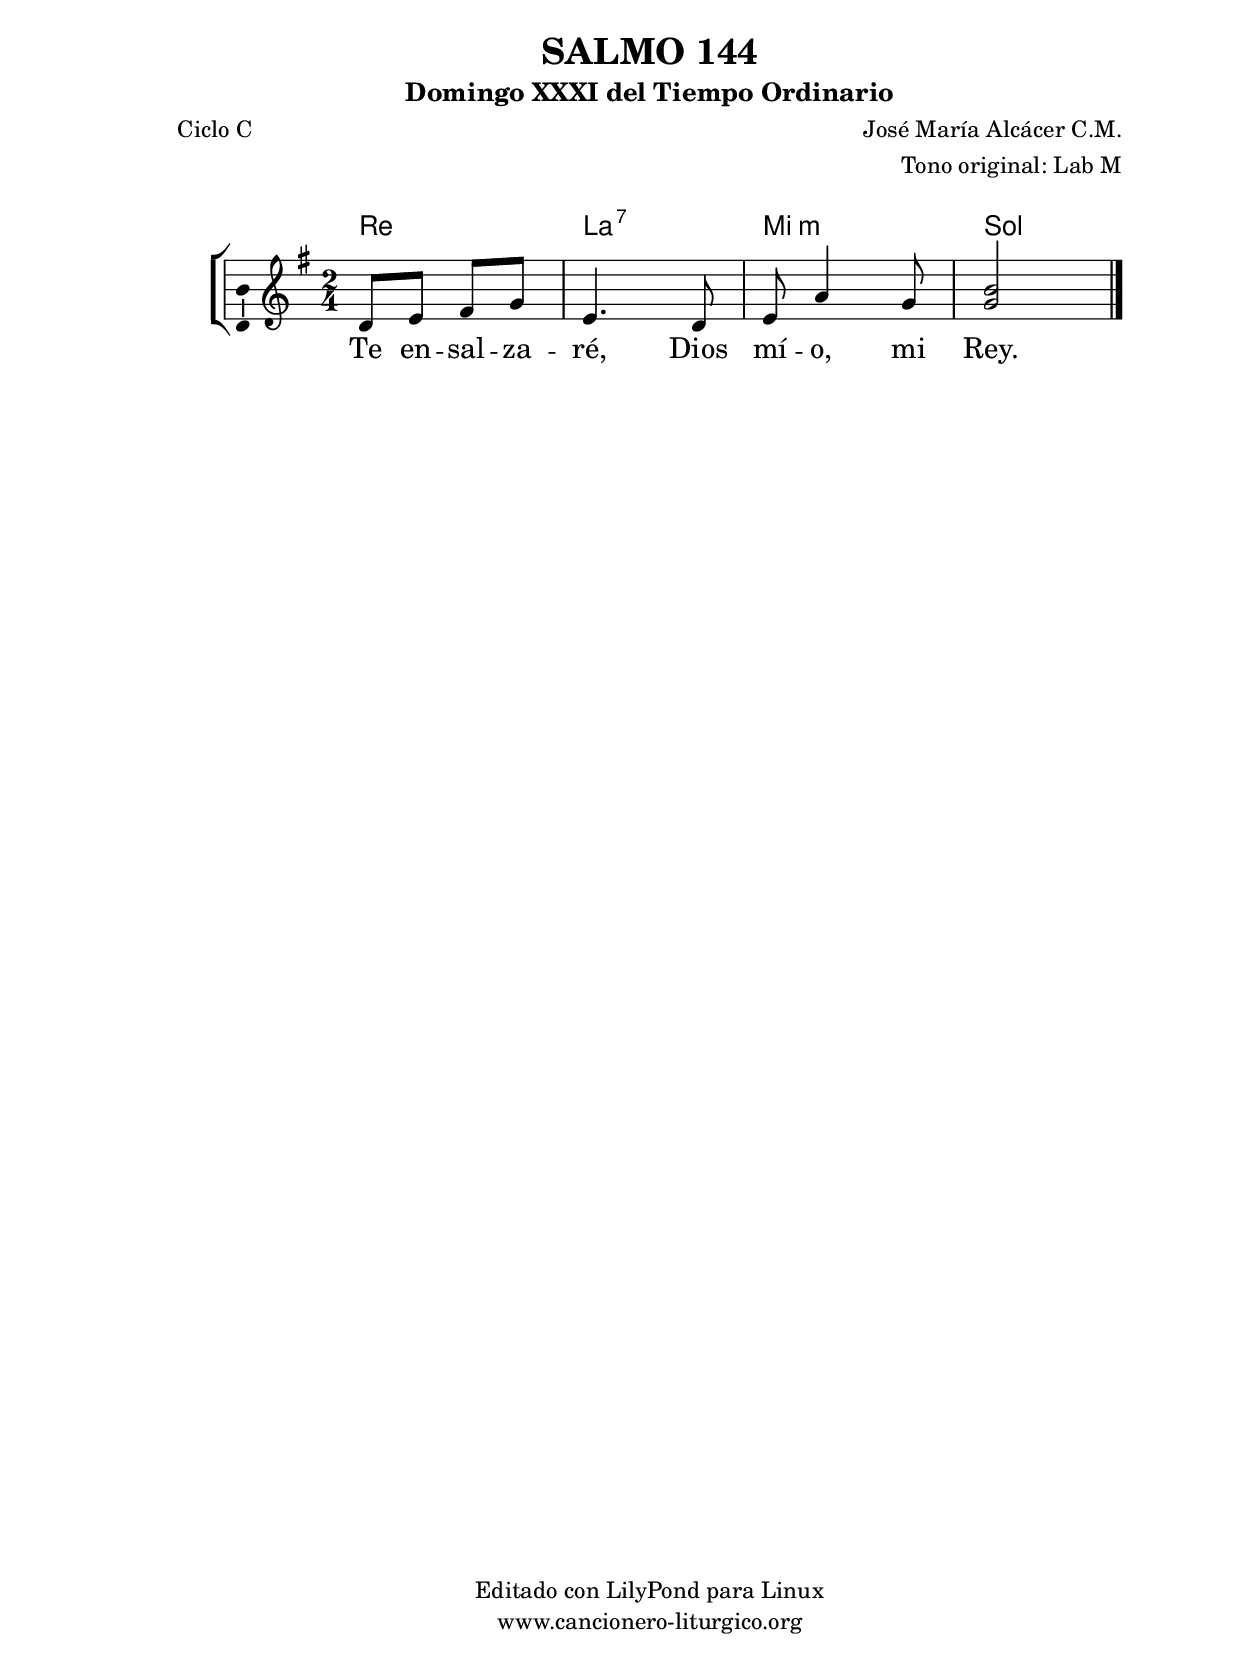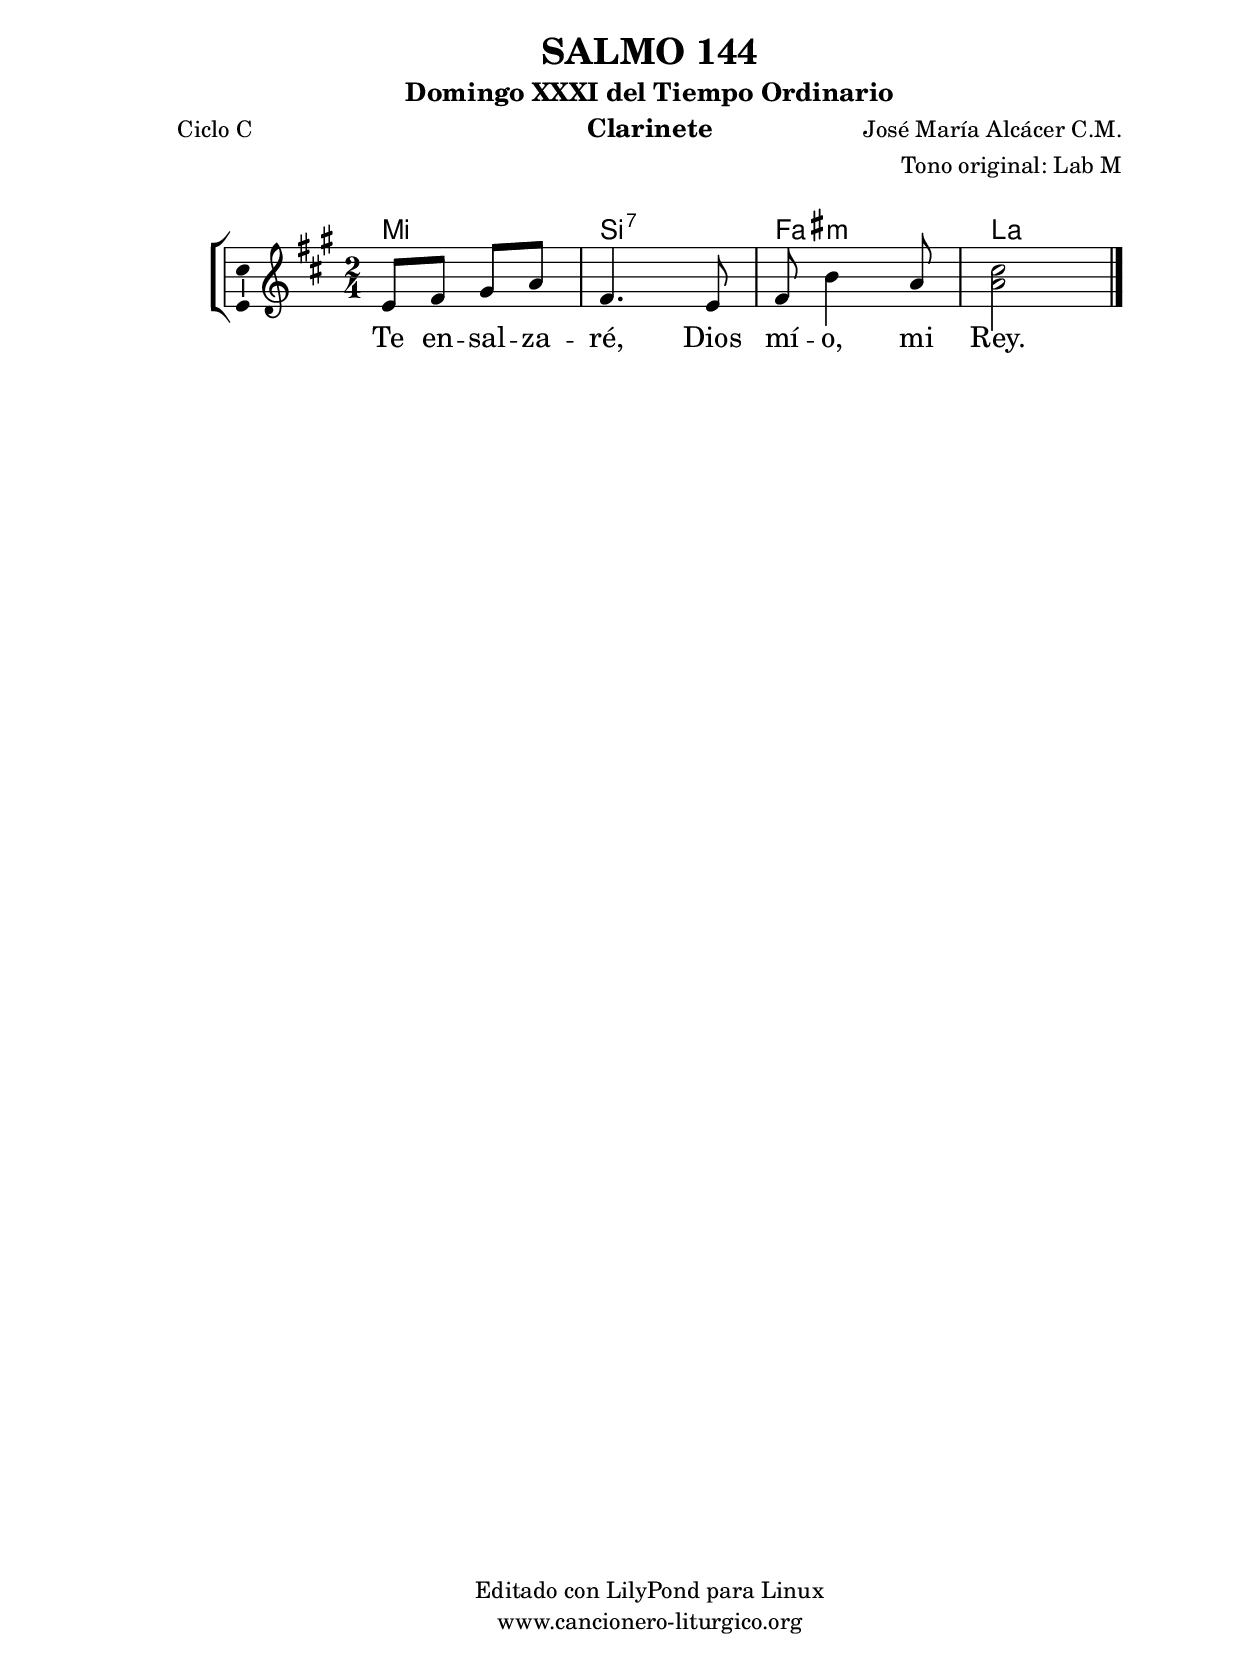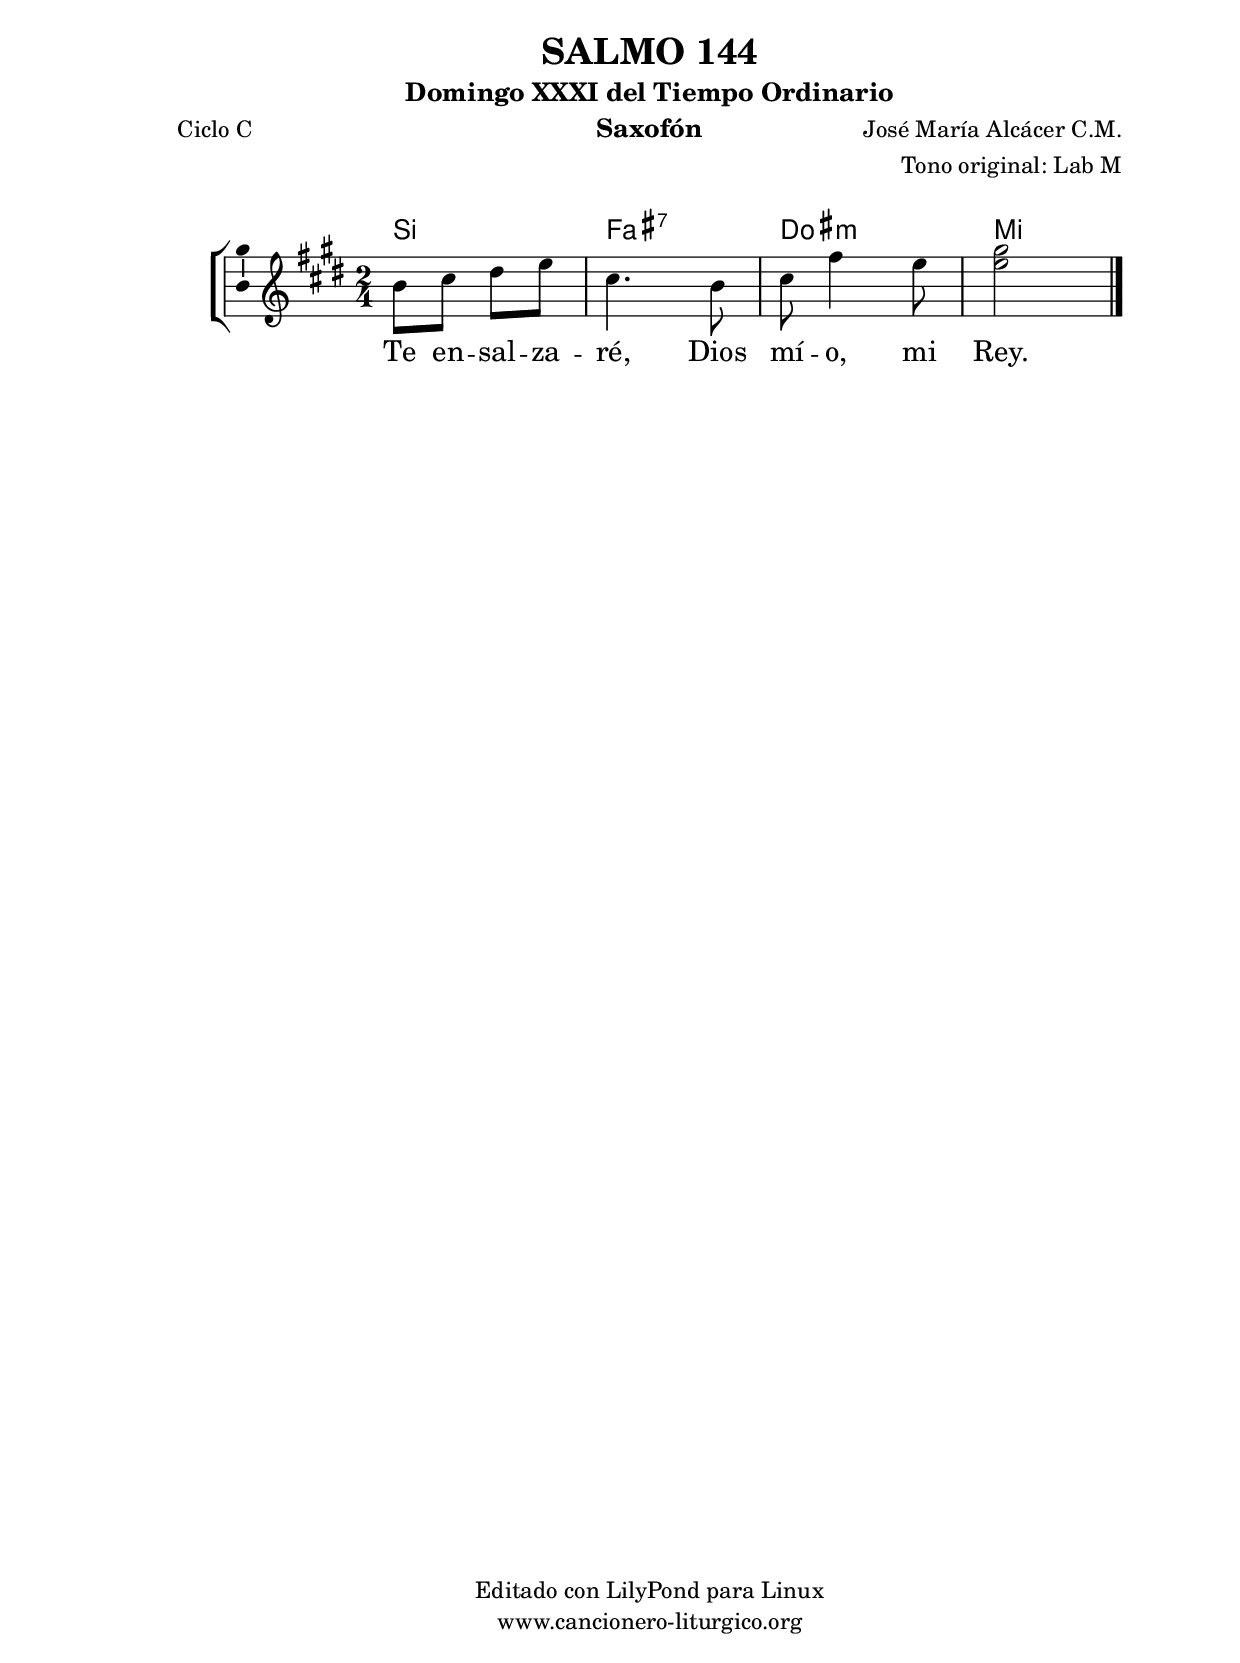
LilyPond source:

%
%para convertir .midi en .wav:
%timidity filename.midi -Ow -o finename.wav
%
%
%Para convertir de .wav a .mp3:
%lame -h -m j filename.wav
%
%
%para escuchar el midi:
%timidity nombrefichero.midi
%


%versión de lilypond para la que se ha escrito esta partitura:
\version "2.16.0"

	%Tamaño papel
	#(set-default-paper-size "a4")
	%Tamaño partitura
	#(set-global-staff-size 20)
	%No responde al pulsar sobre una nota
	#(ly:set-option 'point-and-click #f)

%parámetros del encabezamiento:
\header {
	title = "SALMO 144"
	subtitle = "Domingo XXXI del Tiempo Ordinario"
	composer = "José María Alcácer C.M."
	poet = "Ciclo C"
	meter = ""
	arranger = "Tono original: Lab M"
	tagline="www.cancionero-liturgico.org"
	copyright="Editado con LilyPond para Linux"
	tiempo = "Ordinario"
	usos = "Salmo"
	letra = ""
	}

%parámetros asociados al papel:
\paper  {
	oddHeaderMarkup = \markup {\fill-line { \on-the-fly #not-first-page \fromproperty #'header:title \on-the-fly #not-first-page \fromproperty #'header:composer }}
	evenHeaderMarkup = \markup {\fill-line { \fromproperty #'header:composer \fromproperty #'header:title }}
	#(set-paper-size "a4")
	print-page-number = ##f
	first-page-number = 1
	print-first-page-number = ##f
%	head-separation = 3.0 \cm
	top-margin = 2.0 \cm
	bottom-margin = 0.5\cm
%%%	bottom-margin = -1.0\cm
	left-margin = 3.0 \cm
	line-width = 16.0 \cm 
	indent = 8\mm
	interscoreline = 2.\mm
	between-system-space = 15\mm
%	para que las partituras no llenen la hoja:
	ragged-bottom = ##t
%	idem para la última hoja:
	ragged-last-bottom = ##f
%	para que las partituras llenen el ancho del papel:
	ragged-last = ##f
	after-title-space = 2.5 \cm
%page-count=1
%system-count=8

	%Flexible Vertical Spacing
%	markup-markup-spacing =
%	#'((basic-distance . 15) (minimum-distance . 15) (padding . 3))
	markup-system-spacing =
	#'((basic-distance . 15) (minimum-distance . 15) (padding . 3))
	system-system-spacing =
	#'((basic-distance . 15) (minimum-distance . 15) (padding . 3))
	score-system-spacing =
	#'((basic-distance . 15) (minimum-distance . 15) (padding . 5))
%	top-system-spacing = % header
%	#'((basic-distance . 8) (minimum-distance . 0) (padding . 3))
%	top-markup-spacing =
%	#'((basic-distance . 20) (minimum-distance . 20) (padding . 3))
	last-bottom-spacing = % footer
	#'((basic-distance . 5) (minimum-distance . 5) (padding . 3))
%	score-markup-spacing =
%	#'((basic-distance . 16) (minimum-distance . 13) (padding . 3))

	}


%parámetros que afectan a toda la partitura:
global =  {
	%clave de sol (G):
	\clef G
	%armadura:
	\transpose  aes  g
	\key aes \major
	\tempo 4=63
	\set Score.tempoHideNote = ##t
	}


acordes = {
	\italianChords
	\chordmode {
	\transpose aes g
{

ees2 bes:7 f:m aes

	}
	}
}

melodia = 
\transpose aes g
{
	\relative c'{
	\time 2/4

ees8 f g aes
f4. ees8

f8 bes4 aes8
<aes c>2

\bar "|."
}
}

texto = \lyricmode {
Te en -- sal -- za -- ré, Dios mí -- o, mi Rey.
	}


acordesStaff = \context ChordNames = acordesStaff <<
	\set chordChanges = ##t
	\acordes
	>>


vozStaff = \context Voice = vozStaff
\with {\consists "Ambitus_engraver"}
<<
%	\set Staff.instrumentName = ""
%	\set Staff.shortInstrumentName = ""
%	\set Staff.midiInstrument = #"clarinet"
%	\set Staff.midiInstrument = #"cello"
%	\set Staff.midiInstrument = #"flute"
	\set Staff.midiInstrument = #"electric guitar (jazz)"
%	\set Staff.midiInstrument = #"english horn"
%	\set Staff.midiInstrument = #"violin"
%	\set Staff.midiInstrument = #"glockenspiel"
	\set Staff.midiMinimumVolume = #0.7
	\set Staff.midiMaximumVolume = #0.9
	\global
	\melodia
	>>


textoStaff = \context Lyrics = textoStaff <<
	\lyricsto vozStaff \texto
	>>

\book {
	\score {
		\context ChoirStaff {
			\override StaffGroup.SystemStartBracket #'collapse-height = #1
			\override Score.SystemStartBar #'collapse-height = #1
			<<
			\acordesStaff
			\vozStaff
			\textoStaff
			>>
			}
		\layout {
	    		\context {
				\Lyrics
				\override LyricText #'font-size = #2
				}
	   		 \context {
				\Score
				%fontSize = #3
				\override StaffSymbol #'staff-space = #(magstep +3)
				%\override Beam #'thickness = #0.55
				%\override SpacingSpanner #'spacing-increment = #1.0
				%\override Slur #'height-limit = #1.5
				}
			}
		}
	\score {
		\unfoldRepeats
		\context ChoirStaff {
			<<
			\acordesStaff
			\vozStaff
			>>
			}
		\midi {
	  		\context {
	  			\Score
				tempoWholesPerMinute = #(ly:make-moment 70 4)
				}
			}
		}
	}

%Partitura para clarinete
#(define output-suffix "C")
\book {
	\header{
		instrument = "Clarinete"
		}
	\score {
		\context ChoirStaff {
			\override StaffGroup.SystemStartBracket #'collapse-height = #1
			\override Score.SystemStartBar #'collapse-height = #1
\transpose c d
			<<
			\acordesStaff
			\vozStaff
			\textoStaff
			>>
			}
		\layout {
	    		\context {
				\Lyrics
				\override LyricText #'font-size = #2
				}
	   		 \context {
				\Score
				%fontSize = #3
				\override StaffSymbol #'staff-space = #(magstep +3)
				%\override Beam #'thickness = #0.55
				%\override SpacingSpanner #'spacing-increment = #1.0
				%\override Slur #'height-limit = #1.5
				}
			}
		}
	}

%Partitura para saxofón
#(define output-suffix "S")
\book {
	\header{
		instrument = "Saxofón"
		}
	\score {
		\context ChoirStaff {
			\override StaffGroup.SystemStartBracket #'collapse-height = #1
			\override Score.SystemStartBar #'collapse-height = #1
\transpose c a
			<<
			\acordesStaff
			\vozStaff
			\textoStaff
			>>
			}
		\layout {
	    		\context {
				\Lyrics
				\override LyricText #'font-size = #2
				}
	   		 \context {
				\Score
				%fontSize = #3
				\override StaffSymbol #'staff-space = #(magstep +3)
				%\override Beam #'thickness = #0.55
				%\override SpacingSpanner #'spacing-increment = #1.0
				%\override Slur #'height-limit = #1.5
				}
			}
		}
	}

